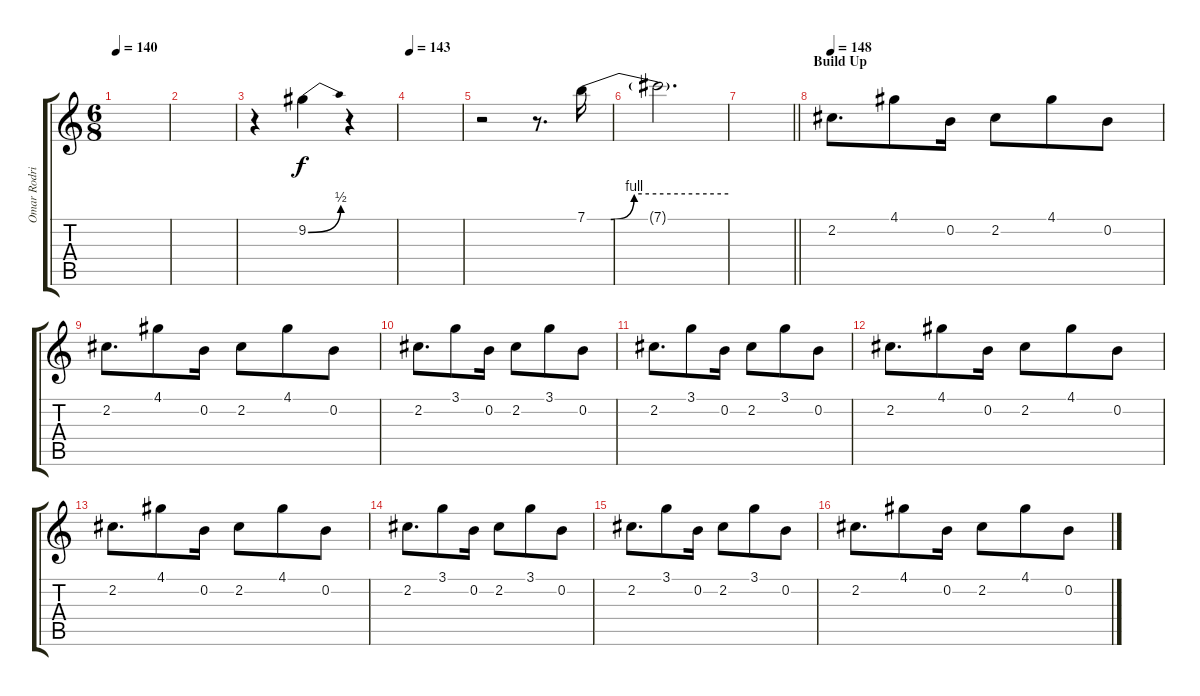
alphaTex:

\track ("Omar Rodriguez-Lopez" "Omar Rodri") {instrument distortionguitar}
\staff {score tabs}
\tuning (E4 B3 G3 D3 A2 E2) {hide}
\ts (6 8)
\tempo 140
\clef g2
\ks c
|
|
r.4 9.2{be (bend 0 0 60 2)}.4 r.4 |
\tempo 143
|
r.2 r.8{d} 7.1{be (custom 0 0 10 0 20 4 60 4)}.16 |
7.1{t}.2{d volume 0} |
\barLineRight lightlight
|
\section ("" "Build Up")
\tempo 148
2.2.8{d volume 8} 4.1.8 0.2.16 2.2.8 4.1.8 0.2.8 |
2.2.8{d} 4.1.8 0.2.16 2.2.8 4.1.8 0.2.8 |
2.2.8{d} 3.1.8 0.2.16 2.2.8 3.1.8 0.2.8 |
2.2.8{d} 3.1.8 0.2.16 2.2.8 3.1.8 0.2.8 |
2.2.8{d} 4.1.8 0.2.16 2.2.8 4.1.8 0.2.8 |
2.2.8{d} 4.1.8 0.2.16 2.2.8 4.1.8 0.2.8 |
2.2.8{d} 3.1.8 0.2.16 2.2.8 3.1.8 0.2.8 |
2.2.8{d} 3.1.8 0.2.16 2.2.8 3.1.8 0.2.8 |
2.2.8{d} 4.1.8 0.2.16 2.2.8 4.1.8 0.2.8
